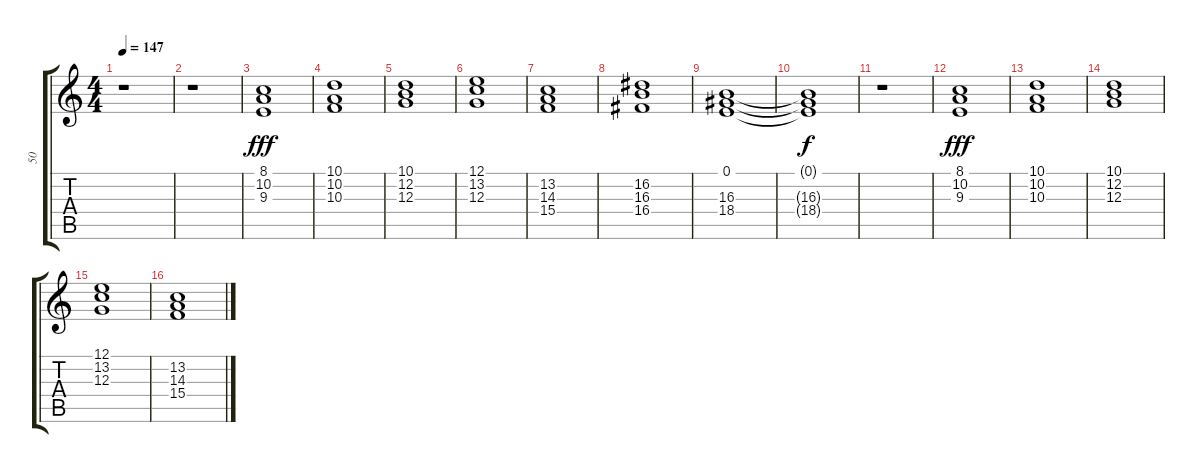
\track ("50" "50") {instrument synthstrings1}
\staff {score tabs}
\tuning (E4 B3 G3 D3 A2 E2) {hide}
\ts (4 4)
\tempo 147
\clef g2
\ks c
r.1{dy fff instrument synthstrings1} |
r.1 |
(8.1 10.2 9.3).1 |
(10.1 10.2 10.3).1 |
(10.1 12.2 12.3).1 |
(12.1 13.2 12.3).1 |
(13.2 14.3 15.4).1 |
(16.2 16.3 16.4).1 |
(0.1 16.3 18.4).1 |
(0.1{t} 16.3{t} 18.4{t}).1{dy f} |
r.1 |
(8.1 10.2 9.3).1{dy fff} |
(10.1 10.2 10.3).1 |
(10.1 12.2 12.3).1 |
(12.1 13.2 12.3).1 |
(13.2 14.3 15.4).1
